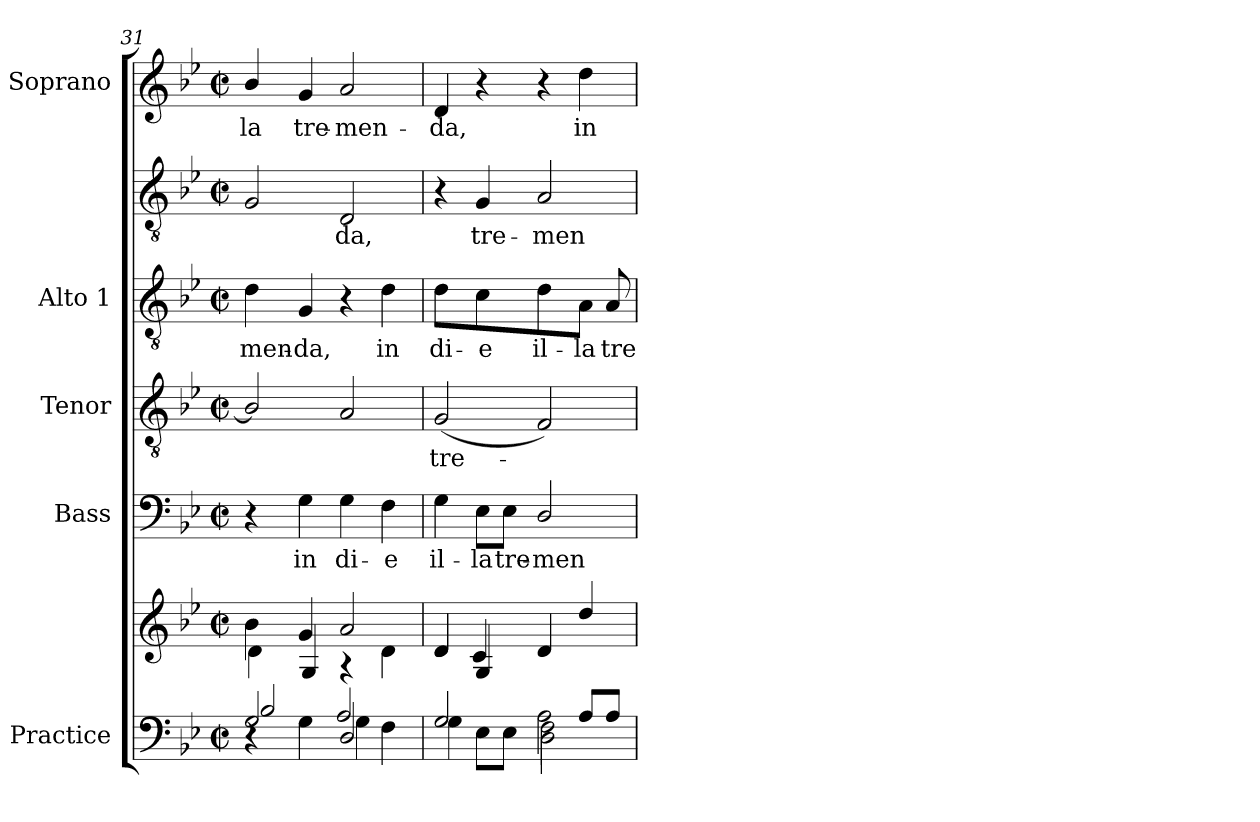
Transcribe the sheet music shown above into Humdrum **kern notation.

**kern	**kern	**kern	**text	**kern	**text	**kern	**text	**kern	**text	**kern	**text
*part5	*part5	*part4	*part4	*part3	*part3	*part2	*part2	*part2	*part2	*part1	*part1
*staff7	*staff6	*staff5	*staff5	*staff4	*staff4	*staff3	*staff3	*staff2	*staff2	*staff1	*staff1
*I"Practice	*	*I"Bass	*	*I"Tenor	*	*I"Alto 1	*	*	*	*I"Soprano	*
*	*	*I'B	*	*I'T	*	*I'A	*	*	*	*I'S	*
*clefF4	*clefG2	*clefF4	*	*clefGv2	*	*clefGv2	*	*clefGv2	*	*clefG2	*
*k[b-e-]	*k[b-e-]	*k[b-e-]	*	*k[b-e-]	*	*k[b-e-]	*	*k[b-e-]	*	*k[b-e-]	*
*B-:	*B-:	*B-:	*	*B-:	*	*B-:	*	*B-:	*	*B-:	*
*M2/2	*M2/2	*M2/2	*	*M2/2	*	*M2/2	*	*M2/2	*	*M2/2	*
*met(c|)	*met(c|)	*met(c|)	*	*met(c|)	*	*met(c|)	*	*met(c|)	*	*met(c|)	*
=31	=31	=31	=31	=31	=31	=31	=31	=31	=31	=31	=31
*^	*^	*	*	*	*	*	*	*	*	*	*
*	*^	*	*	*	*	*	*	*	*	*	*	*	*
!	!	!	!	!	!	!	!	!	!	!LO:LY:b	!	!	!	!LO:LY:b
2G/	2B-/	4r	4b-\	4d\	4r	.	2B-/]	.	4d	men-	2G	.	4b-/	-la
!	!	!	!	!	!	!LO:LY:b	!	!	!	!LO:LY:b	!	!	!	!LO:LY:b
.	.	4G\	4g/	4G/	4G	in	.	.	4G	-da,	.	.	4g	tre-
!	!	!	!	!	!	!LO:LY:b	!	!	!	!	!	!LO:LY:b	!	!LO:LY:b
2D/	2A/	4G\	2a/	4r	4G	di-	2A	.	4r	.	2D	-da,	2a	-men-
!	!	!	!	!	!	!LO:LY:b	!	!	!	!LO:LY:b	!	!	!	!
.	.	4F\	.	4d\	4F	-e	.	.	4d	in	.	.	.	.
=32	=32	=32	=32	=32	=32	=32	=32	=32	=32	=32	=32	=32	=32	=32
*	*	*^	*	*^	*	*	*	*	*	*	*	*	*	*
!	!	!	!	!	!	!	!	!LO:LY:b	!	!LO:LY:b	!	!LO:LY:b	!	!	!	!LO:LY:b
2ryy	2.ryy	2G/	4G\	4d/	4ryy	4d/	4G	il-	(<2G	tre-	4d	-di-	4r	.	4d	-da,
!	!	!	!	!	!	!	!	!LO:LY:b	!	!	!	!LO:LY:b	!	!LO:LY:b	!	!
.	.	.	8E-\L	4ryy	4G/	4c/	8E-\L	-la	.	.	4c	-e	4G	tre-	4r	.
!	!	!	!	!	!	!	!	!LO:LY:b	!	!	!	!	!	!	!	!
.	.	.	8E-\J	.	.	.	8E-\J	tre-	.	.	.	.	.	.	.	.
!	!	!	!	!	!	!	!	!LO:LY:b	!	!	!	!LO:LY:b	!	!LO:LY:b	!	!
2A\	.	2F\	2D\	4ryy	2ryy	4d/	2D/	-men-	2F)	.	4d	il-	2A	-men-	4r	.
!	!	!	!	!	!	!	!	!	!	!	!	!LO:LY:b	!	!	!	!LO:LY:b
.	8A/L	.	.	4dd/	.	4ryy	.	.	.	.	8AJ	-la	.	.	4dd	in
!	!	!	!	!	!	!	!	!	!	!	!	!LO:LY:b	!	!	!	!
.	8A/J	.	.	.	.	.	.	.	.	.	8A	tre-	.	.	.	.
*v	*v	*v	*v	*	*	*	*	*	*	*	*	*	*	*	*	*
*	*v	*v	*v	*	*	*	*	*	*	*	*	*	*
=	=	=	=	=	=	=	=	=	=	=	=
*-	*-	*-	*-	*-	*-	*-	*-	*-	*-	*-	*-
